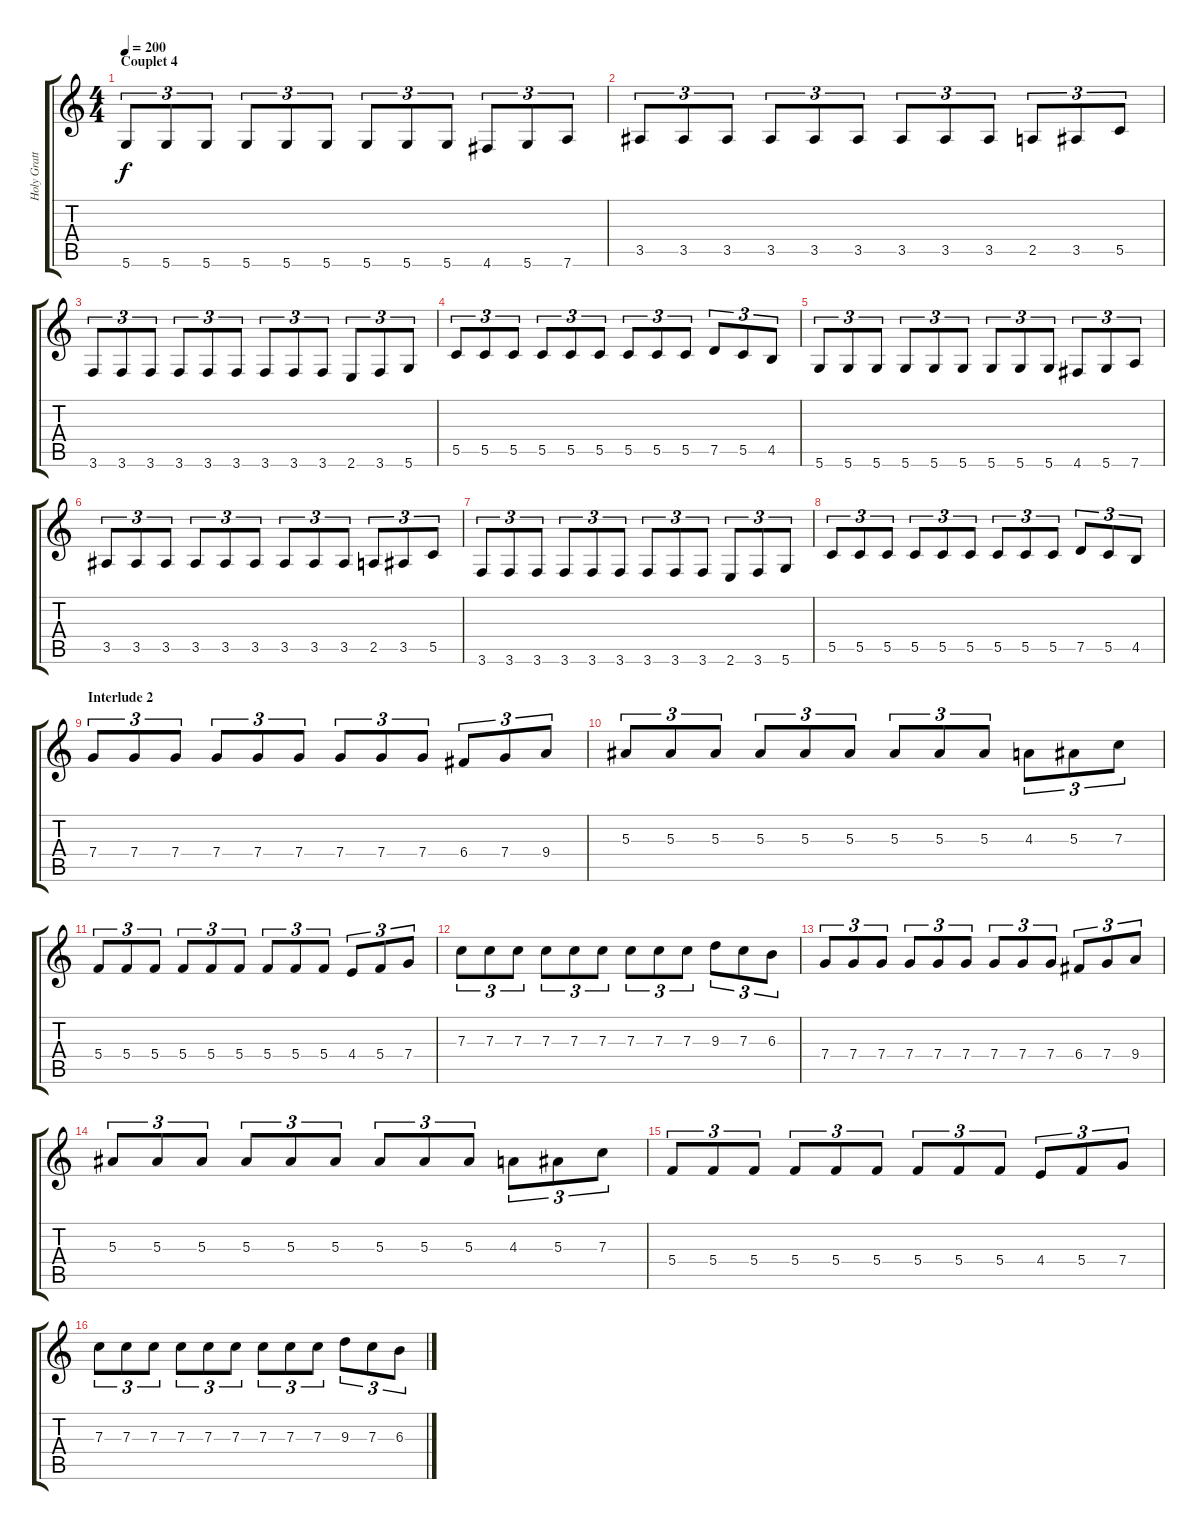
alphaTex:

\track ("Holy Gratte 2" "Holy Gratt") {instrument overdrivenguitar}
\staff {score tabs}
\tuning (D4 A3 F3 C3 G2 D2) {hide}
\ts (4 4)
\section ("" "Couplet 4")
\tempo 200
\clef g2
\ks c
5.6.8{tu (3 2) dy f} 5.6.8{tu (3 2)} 5.6.8{tu (3 2)} 5.6.8{tu (3 2)} 5.6.8{tu (3 2)} 5.6.8{tu (3 2)} 5.6.8{tu (3 2)} 5.6.8{tu (3 2)} 5.6.8{tu (3 2)} 4.6.8{tu (3 2)} 5.6.8{tu (3 2)} 7.6.8{tu (3 2)} |
3.5.8{tu (3 2)} 3.5.8{tu (3 2)} 3.5.8{tu (3 2)} 3.5.8{tu (3 2)} 3.5.8{tu (3 2)} 3.5.8{tu (3 2)} 3.5.8{tu (3 2)} 3.5.8{tu (3 2)} 3.5.8{tu (3 2)} 2.5.8{tu (3 2)} 3.5.8{tu (3 2)} 5.5.8{tu (3 2)} |
3.6.8{tu (3 2)} 3.6.8{tu (3 2)} 3.6.8{tu (3 2)} 3.6.8{tu (3 2)} 3.6.8{tu (3 2)} 3.6.8{tu (3 2)} 3.6.8{tu (3 2)} 3.6.8{tu (3 2)} 3.6.8{tu (3 2)} 2.6.8{tu (3 2)} 3.6.8{tu (3 2)} 5.6.8{tu (3 2)} |
5.5.8{tu (3 2)} 5.5.8{tu (3 2)} 5.5.8{tu (3 2)} 5.5.8{tu (3 2)} 5.5.8{tu (3 2)} 5.5.8{tu (3 2)} 5.5.8{tu (3 2)} 5.5.8{tu (3 2)} 5.5.8{tu (3 2)} 7.5.8{tu (3 2)} 5.5.8{tu (3 2)} 4.5.8{tu (3 2)} |
5.6.8{tu (3 2)} 5.6.8{tu (3 2)} 5.6.8{tu (3 2)} 5.6.8{tu (3 2)} 5.6.8{tu (3 2)} 5.6.8{tu (3 2)} 5.6.8{tu (3 2)} 5.6.8{tu (3 2)} 5.6.8{tu (3 2)} 4.6.8{tu (3 2)} 5.6.8{tu (3 2)} 7.6.8{tu (3 2)} |
3.5.8{tu (3 2)} 3.5.8{tu (3 2)} 3.5.8{tu (3 2)} 3.5.8{tu (3 2)} 3.5.8{tu (3 2)} 3.5.8{tu (3 2)} 3.5.8{tu (3 2)} 3.5.8{tu (3 2)} 3.5.8{tu (3 2)} 2.5.8{tu (3 2)} 3.5.8{tu (3 2)} 5.5.8{tu (3 2)} |
3.6.8{tu (3 2)} 3.6.8{tu (3 2)} 3.6.8{tu (3 2)} 3.6.8{tu (3 2)} 3.6.8{tu (3 2)} 3.6.8{tu (3 2)} 3.6.8{tu (3 2)} 3.6.8{tu (3 2)} 3.6.8{tu (3 2)} 2.6.8{tu (3 2)} 3.6.8{tu (3 2)} 5.6.8{tu (3 2)} |
5.5.8{tu (3 2)} 5.5.8{tu (3 2)} 5.5.8{tu (3 2)} 5.5.8{tu (3 2)} 5.5.8{tu (3 2)} 5.5.8{tu (3 2)} 5.5.8{tu (3 2)} 5.5.8{tu (3 2)} 5.5.8{tu (3 2)} 7.5.8{tu (3 2)} 5.5.8{tu (3 2)} 4.5.8{tu (3 2)} |
\section ("" "Interlude 2")
7.4.8{tu (3 2)} 7.4.8{tu (3 2)} 7.4.8{tu (3 2)} 7.4.8{tu (3 2)} 7.4.8{tu (3 2)} 7.4.8{tu (3 2)} 7.4.8{tu (3 2)} 7.4.8{tu (3 2)} 7.4.8{tu (3 2)} 6.4.8{tu (3 2)} 7.4.8{tu (3 2)} 9.4.8{tu (3 2)} |
5.3.8{tu (3 2)} 5.3.8{tu (3 2)} 5.3.8{tu (3 2)} 5.3.8{tu (3 2)} 5.3.8{tu (3 2)} 5.3.8{tu (3 2)} 5.3.8{tu (3 2)} 5.3.8{tu (3 2)} 5.3.8{tu (3 2)} 4.3.8{tu (3 2)} 5.3.8{tu (3 2)} 7.3.8{tu (3 2)} |
5.4.8{tu (3 2)} 5.4.8{tu (3 2)} 5.4.8{tu (3 2)} 5.4.8{tu (3 2)} 5.4.8{tu (3 2)} 5.4.8{tu (3 2)} 5.4.8{tu (3 2)} 5.4.8{tu (3 2)} 5.4.8{tu (3 2)} 4.4.8{tu (3 2)} 5.4.8{tu (3 2)} 7.4.8{tu (3 2)} |
7.3.8{tu (3 2)} 7.3.8{tu (3 2)} 7.3.8{tu (3 2)} 7.3.8{tu (3 2)} 7.3.8{tu (3 2)} 7.3.8{tu (3 2)} 7.3.8{tu (3 2)} 7.3.8{tu (3 2)} 7.3.8{tu (3 2)} 9.3.8{tu (3 2)} 7.3.8{tu (3 2)} 6.3.8{tu (3 2)} |
7.4.8{tu (3 2)} 7.4.8{tu (3 2)} 7.4.8{tu (3 2)} 7.4.8{tu (3 2)} 7.4.8{tu (3 2)} 7.4.8{tu (3 2)} 7.4.8{tu (3 2)} 7.4.8{tu (3 2)} 7.4.8{tu (3 2)} 6.4.8{tu (3 2)} 7.4.8{tu (3 2)} 9.4.8{tu (3 2)} |
5.3.8{tu (3 2)} 5.3.8{tu (3 2)} 5.3.8{tu (3 2)} 5.3.8{tu (3 2)} 5.3.8{tu (3 2)} 5.3.8{tu (3 2)} 5.3.8{tu (3 2)} 5.3.8{tu (3 2)} 5.3.8{tu (3 2)} 4.3.8{tu (3 2)} 5.3.8{tu (3 2)} 7.3.8{tu (3 2)} |
5.4.8{tu (3 2)} 5.4.8{tu (3 2)} 5.4.8{tu (3 2)} 5.4.8{tu (3 2)} 5.4.8{tu (3 2)} 5.4.8{tu (3 2)} 5.4.8{tu (3 2)} 5.4.8{tu (3 2)} 5.4.8{tu (3 2)} 4.4.8{tu (3 2)} 5.4.8{tu (3 2)} 7.4.8{tu (3 2)} |
7.3.8{tu (3 2)} 7.3.8{tu (3 2)} 7.3.8{tu (3 2)} 7.3.8{tu (3 2)} 7.3.8{tu (3 2)} 7.3.8{tu (3 2)} 7.3.8{tu (3 2)} 7.3.8{tu (3 2)} 7.3.8{tu (3 2)} 9.3.8{tu (3 2)} 7.3.8{tu (3 2)} 6.3.8{tu (3 2)}
